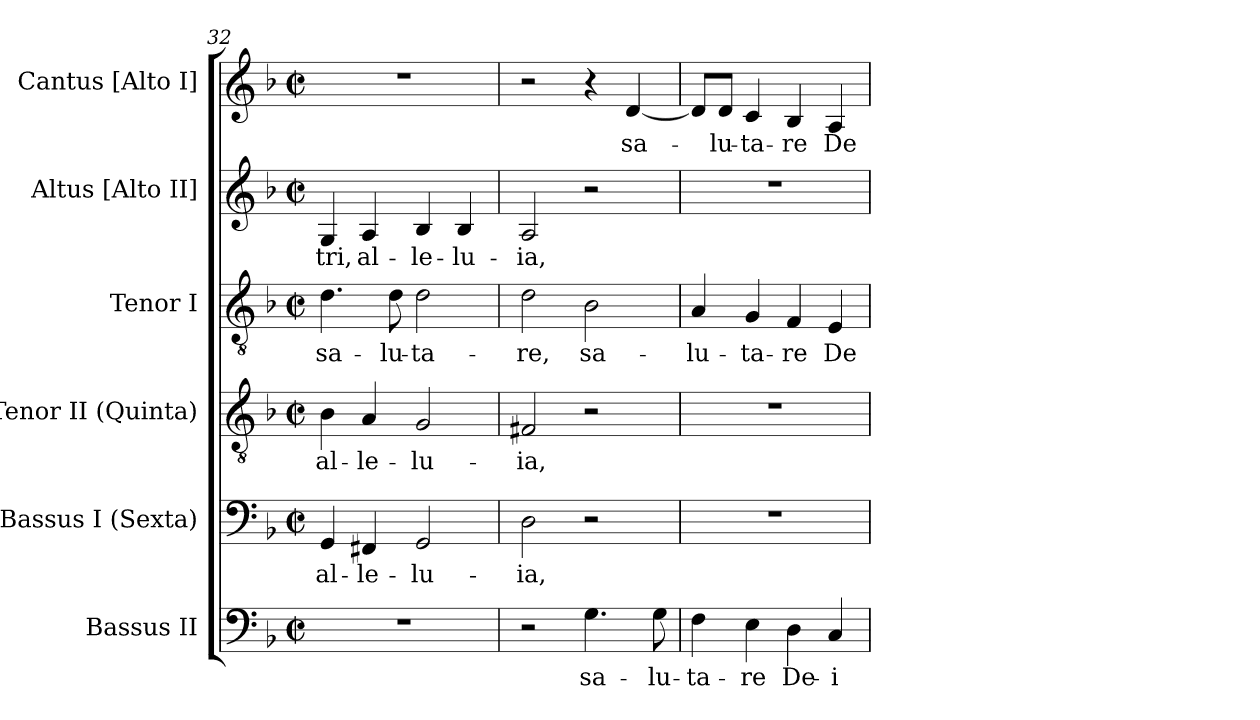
**kern	**text	**kern	**text	**kern	**text	**kern	**text	**kern	**text	**kern	**text
*part6	*part6	*part5	*part5	*part4	*part4	*part3	*part3	*part2	*part2	*part1	*part1
*staff6	*staff6	*staff5	*staff5	*staff4	*staff4	*staff3	*staff3	*staff2	*staff2	*staff1	*staff1
*I"Bassus II	*	*I"Bassus I (Sexta)	*	*I"Tenor II (Quinta)	*	*I"Tenor I	*	*I"Altus [Alto II]	*	*I"Cantus [Alto I]	*
*I'B.	*	*I'B.	*	*I'T.	*	*I'T.	*	*I'A.	*	*I'A.	*
*clefF4	*	*clefF4	*	*clefGv2	*	*clefGv2	*	*clefG2	*	*clefG2	*
*	*	*	*	*ITrd7c12	*	*ITrd7c12	*	*	*	*	*
*k[b-]	*	*k[b-]	*	*k[b-]	*	*k[b-]	*	*k[b-]	*	*k[b-]	*
*F:	*	*F:	*	*F:	*	*F:	*	*F:	*	*F:	*
*M2/2	*	*M2/2	*	*M2/2	*	*M2/2	*	*M2/2	*	*M2/2	*
*met(c|)	*	*met(c|)	*	*met(c|)	*	*met(c|)	*	*met(c|)	*	*met(c|)	*
=32	=32	=32	=32	=32	=32	=32	=32	=32	=32	=32	=32
!	!	!	!LO:LY:b:color=#000000	!	!	!	!	!	!	!	!
!	!	!	!	!	!LO:LY:b:color=#000000	!	!	!	!	!	!
!	!	!	!	!	!	!	!LO:LY:b:color=#000000	!	!	!	!
!	!	!	!	!	!	!	!	!	!LO:LY:b:color=#000000	!	!
1r	.	4GGi/	al-	4BB-i\	al-	4.Di\	sa-	4Gi/	-tri,	1r	.
!	!	!	!LO:LY:b:color=#000000	!	!	!	!	!	!	!	!
!	!	!	!	!	!LO:LY:b:color=#000000	!	!	!	!	!	!
!	!	!	!	!	!	!	!	!	!LO:LY:b:color=#000000	!	!
.	.	4FF#Xi/	-le-	4AAi/	-le-	.	.	4Ai/	al-	.	.
!	!	!	!	!	!	!	!LO:LY:b:color=#000000	!	!	!	!
.	.	.	.	.	.	8Di\	-lu-	.	.	.	.
!	!	!	!LO:LY:b:color=#000000	!	!	!	!	!	!	!	!
!	!	!	!	!	!LO:LY:b:color=#000000	!	!	!	!	!	!
!	!	!	!	!	!	!	!LO:LY:b:color=#000000	!	!	!	!
!	!	!	!	!	!	!	!	!	!LO:LY:b:color=#000000	!	!
.	.	2GGi/	-lu-	2GGi/	-lu-	2Di\	-ta-	4B-i/	-le-	.	.
!	!	!	!	!	!	!	!	!	!LO:LY:b:color=#000000	!	!
.	.	.	.	.	.	.	.	4B-i/	-lu-	.	.
=33	=33	=33	=33	=33	=33	=33	=33	=33	=33	=33	=33
!	!	!	!LO:LY:b:color=#000000	!	!	!	!	!	!	!	!
!	!	!	!	!	!LO:LY:b:color=#000000	!	!	!	!	!	!
!	!	!	!	!	!	!	!LO:LY:b:color=#000000	!	!	!	!
!	!	!	!	!	!	!	!	!	!LO:LY:b:color=#000000	!	!
2r	.	2Di\	-ia,	2FF#Xi/	-ia,	2Di\	-re,	2Ai/	-ia,	2r	.
!	!LO:LY:b:color=#000000	!	!	!	!	!	!	!	!	!	!
!	!	!	!	!	!	!	!LO:LY:b:color=#000000	!	!	!	!
4.Gi\	sa-	2r	.	2r	.	2BB-i\	sa-	2r	.	4r	.
!	!	!	!	!	!	!	!	!	!	!	!LO:LY:b:color=#000000
.	.	.	.	.	.	.	.	.	.	[<4di/	sa-
!	!LO:LY:b:color=#000000	!	!	!	!	!	!	!	!	!	!
8Gi\	-lu-	.	.	.	.	.	.	.	.	.	.
=34	=34	=34	=34	=34	=34	=34	=34	=34	=34	=34	=34
!	!LO:LY:b:color=#000000	!	!	!	!	!	!	!	!	!	!
!	!	!	!	!	!	!	!LO:LY:b:color=#000000	!	!	!	!
4Fi\	-ta-	1r	.	1r	.	4AAi/	-lu-	1r	.	8di/L]	.
!	!	!	!	!	!	!	!	!	!	!	!LO:LY:b:color=#000000
.	.	.	.	.	.	.	.	.	.	8di/J	-lu-
!	!LO:LY:b:color=#000000	!	!	!	!	!	!	!	!	!	!
!	!	!	!	!	!	!	!LO:LY:b:color=#000000	!	!	!	!
!	!	!	!	!	!	!	!	!	!	!	!LO:LY:b:color=#000000
4Ei\	-re	.	.	.	.	4GGi/	-ta-	.	.	4ci/	-ta-
!	!LO:LY:b:color=#000000	!	!	!	!	!	!	!	!	!	!
!	!	!	!	!	!	!	!LO:LY:b:color=#000000	!	!	!	!
!	!	!	!	!	!	!	!	!	!	!	!LO:LY:b:color=#000000
4Di\	De-	.	.	.	.	4FFi/	-re	.	.	4B-i/	-re
!	!LO:LY:b:color=#000000	!	!	!	!	!	!	!	!	!	!
!	!	!	!	!	!	!	!LO:LY:b:color=#000000	!	!	!	!
!	!	!	!	!	!	!	!	!	!	!	!LO:LY:b:color=#000000
4Ci/	-i	.	.	.	.	4EEi/	De-	.	.	4Ai/	De-
=	=	=	=	=	=	=	=	=	=	=	=
*-	*-	*-	*-	*-	*-	*-	*-	*-	*-	*-	*-
